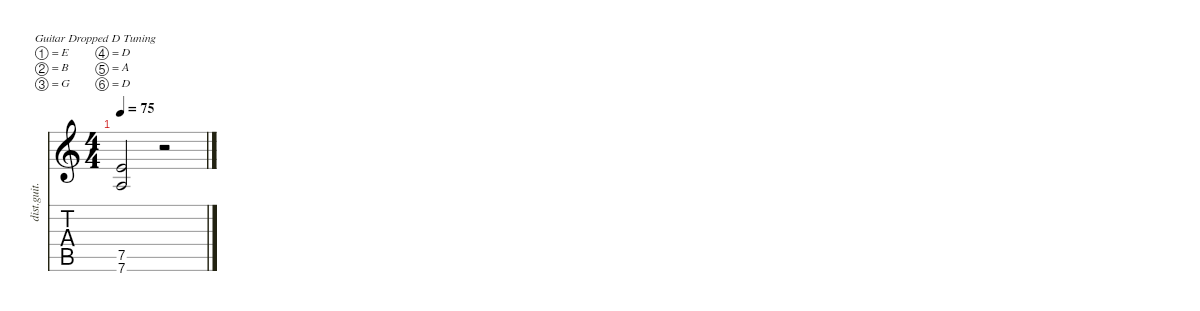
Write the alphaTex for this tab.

\defaultSystemsLayout 4
\hideDynamics
\bracketExtendMode nobrackets
\otherSystemsTrackNameOrientation horizontal
\track ("Distortion Guitar" "dist.guit.") {instrument distortionguitar}
\staff {score tabs}
\tuning (E4 B3 G3 D3 A2 D2)
\ts (4 4)
\tempo 75
\clef g2
\ks c
(7.6 7.5).2{dy mf beam Up} r.2{beam Up}
